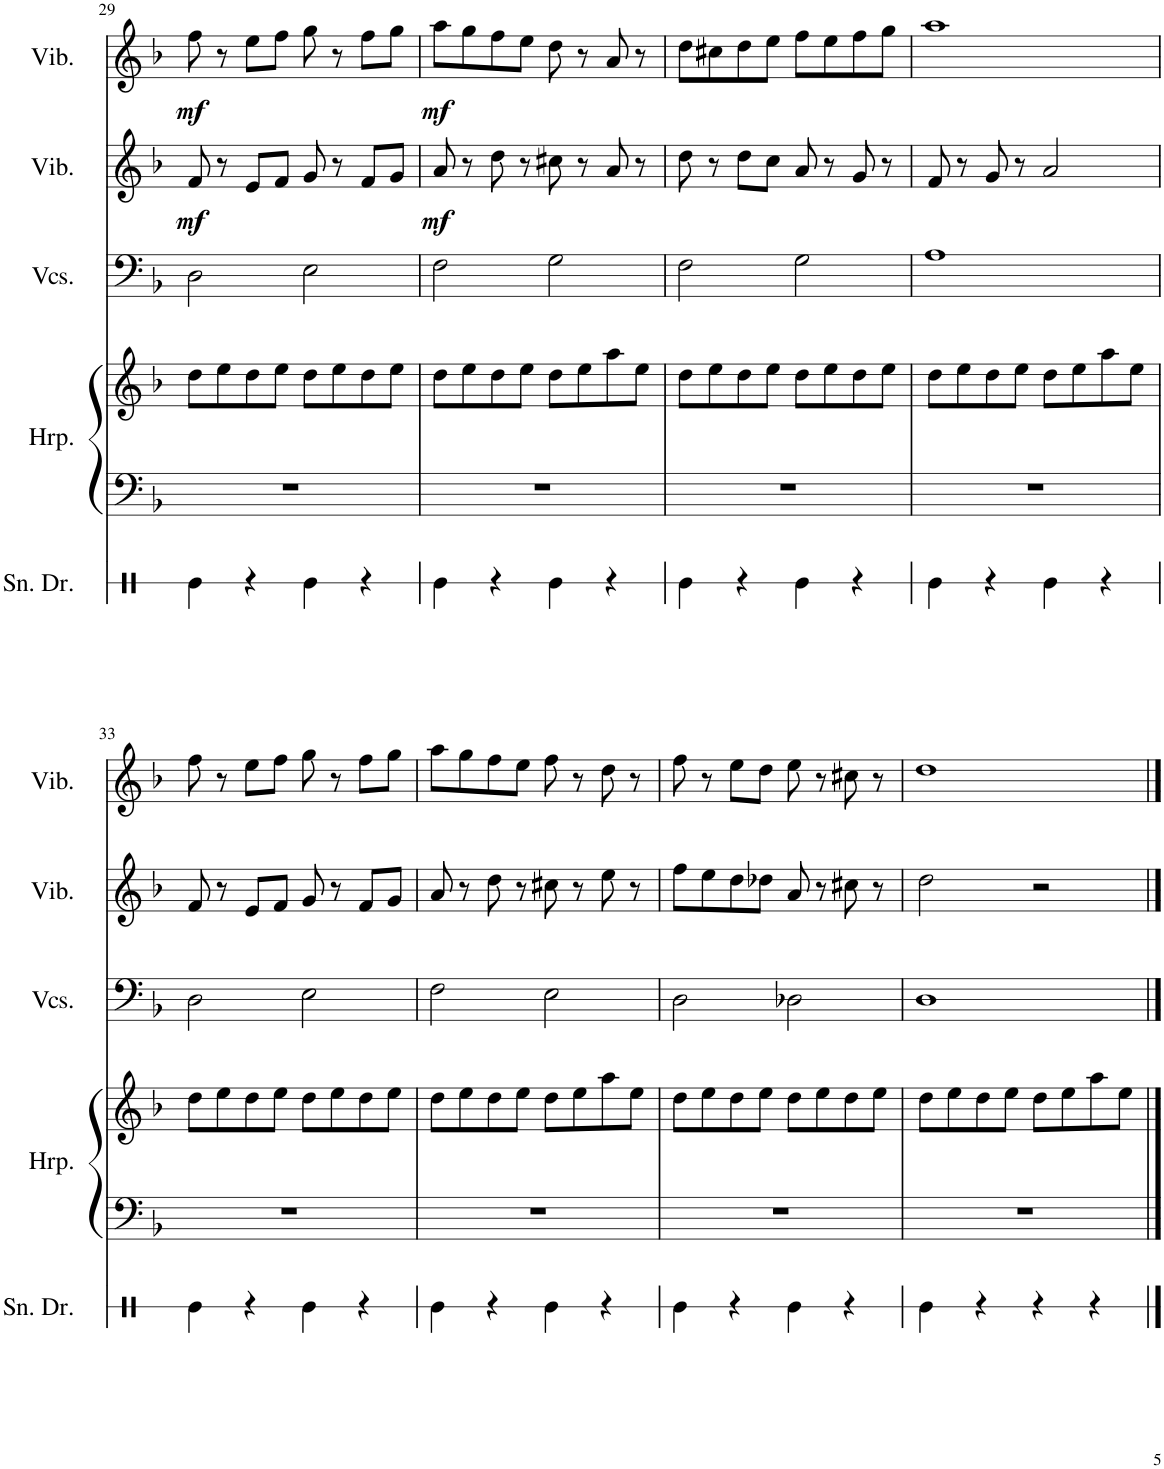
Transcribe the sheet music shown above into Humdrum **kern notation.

**kern	**kern	**kern	**kern	**kern	**dynam	**kern	**dynam
*part5	*part4	*part4	*part3	*part2	*part2	*part1	*part1
*staff6	*staff5	*staff4	*staff3	*staff2	*staff2	*staff1	*staff1
*I"Snare Drum	*I"Harp	*	*I"Violoncellos	*I"Vibraphone	*	*I"Vibraphone	*
*I'Sn. Dr.	*I'Hrp.	*	*I'Vcs.	*I'Vib.	*	*I'Vib.	*
!!LO:PB:g=z
*clefX	*clefF4	*clefG2	*clefF4	*clefG2	*	*clefG2	*
*k[]	*k[b-]	*k[b-]	*k[b-]	*k[b-]	*	*k[b-]	*
*M4/4	*M4/4	*M4/4	*M4/4	*M4/4	*	*M4/4	*
*met(c)	*met(c)	*met(c)	*met(c)	*met(c)	*	*met(c)	*
=29	=29	=29	=29	=29	=29	=29	=29
!	!	!	!	!	!LO:DY:b	!	!LO:DY:b
4Re\	1r	8dd\L	2D\	8f/	mf	8ff\	mf
.	.	8ee\	.	8r	.	8r	.
4r	.	8dd\	.	8e/L	.	8ee\L	.
.	.	8ee\J	.	8f/J	.	8ff\J	.
4Re\	.	8dd\L	2E\	8g/	.	8gg\	.
.	.	8ee\	.	8r	.	8r	.
4r	.	8dd\	.	8f/L	.	8ff\L	.
.	.	8ee\J	.	8g/J	.	8gg\J	.
=30	=30	=30	=30	=30	=30	=30	=30
!	!	!	!	!	!LO:DY:b	!	!LO:DY:b
4Re\	1r	8dd\L	2F\	8a/	mf	8aa\L	mf
.	.	8ee\	.	8r	.	8gg\	.
4r	.	8dd\	.	8dd\	.	8ff\	.
.	.	8ee\J	.	8r	.	8ee\J	.
4Re\	.	8dd\L	2G\	8cc#X\	.	8dd\	.
.	.	8ee\	.	8r	.	8r	.
4r	.	8aa\	.	8a/	.	8a/	.
.	.	8ee\J	.	8r	.	8r	.
=31	=31	=31	=31	=31	=31	=31	=31
4Re\	1r	8dd\L	2F\	8dd\	.	8dd\L	.
.	.	8ee\	.	8r	.	8cc#X\	.
4r	.	8dd\	.	8dd\L	.	8dd\	.
.	.	8ee\J	.	8cc\J	.	8ee\J	.
4Re\	.	8dd\L	2G\	8a/	.	8ff\L	.
.	.	8ee\	.	8r	.	8ee\	.
4r	.	8dd\	.	8g/	.	8ff\	.
.	.	8ee\J	.	8r	.	8gg\J	.
=32	=32	=32	=32	=32	=32	=32	=32
4Re\	1r	8dd\L	1A	8f/	.	1aa	.
.	.	8ee\	.	8r	.	.	.
4r	.	8dd\	.	8g/	.	.	.
.	.	8ee\J	.	8r	.	.	.
4Re\	.	8dd\L	.	2a/	.	.	.
.	.	8ee\	.	.	.	.	.
4r	.	8aa\	.	.	.	.	.
.	.	8ee\J	.	.	.	.	.
!!LO:LB:g=z
=33	=33	=33	=33	=33	=33	=33	=33
4Re\	1r	8dd\L	2D\	8f/	.	8ff\	.
.	.	8ee\	.	8r	.	8r	.
4r	.	8dd\	.	8e/L	.	8ee\L	.
.	.	8ee\J	.	8f/J	.	8ff\J	.
4Re\	.	8dd\L	2E\	8g/	.	8gg\	.
.	.	8ee\	.	8r	.	8r	.
4r	.	8dd\	.	8f/L	.	8ff\L	.
.	.	8ee\J	.	8g/J	.	8gg\J	.
=34	=34	=34	=34	=34	=34	=34	=34
4Re\	1r	8dd\L	2F\	8a/	.	8aa\L	.
.	.	8ee\	.	8r	.	8gg\	.
4r	.	8dd\	.	8dd\	.	8ff\	.
.	.	8ee\J	.	8r	.	8ee\J	.
4Re\	.	8dd\L	2E\	8cc#X\	.	8ff\	.
.	.	8ee\	.	8r	.	8r	.
4r	.	8aa\	.	8ee\	.	8dd\	.
.	.	8ee\J	.	8r	.	8r	.
=35	=35	=35	=35	=35	=35	=35	=35
4Re\	1r	8dd\L	2D\	8ff\L	.	8ff\	.
.	.	8ee\	.	8ee\	.	8r	.
4r	.	8dd\	.	8dd\	.	8ee\L	.
.	.	8ee\J	.	8dd-X\J	.	8dd\J	.
4Re\	.	8dd\L	2D-X\	8a/	.	8ee\	.
.	.	8ee\	.	8r	.	8r	.
4r	.	8dd\	.	8cc#X\	.	8cc#X\	.
.	.	8ee\J	.	8r	.	8r	.
=36	=36	=36	=36	=36	=36	=36	=36
4Re\	1r	8dd\L	1D	2dd\	.	1dd	.
.	.	8ee\	.	.	.	.	.
4r	.	8dd\	.	.	.	.	.
.	.	8ee\J	.	.	.	.	.
4r	.	8dd\L	.	2r	.	.	.
.	.	8ee\	.	.	.	.	.
4r	.	8aa\	.	.	.	.	.
.	.	8ee\J	.	.	.	.	.
==	==	==	==	==	==	==	==
*-	*-	*-	*-	*-	*-	*-	*-
